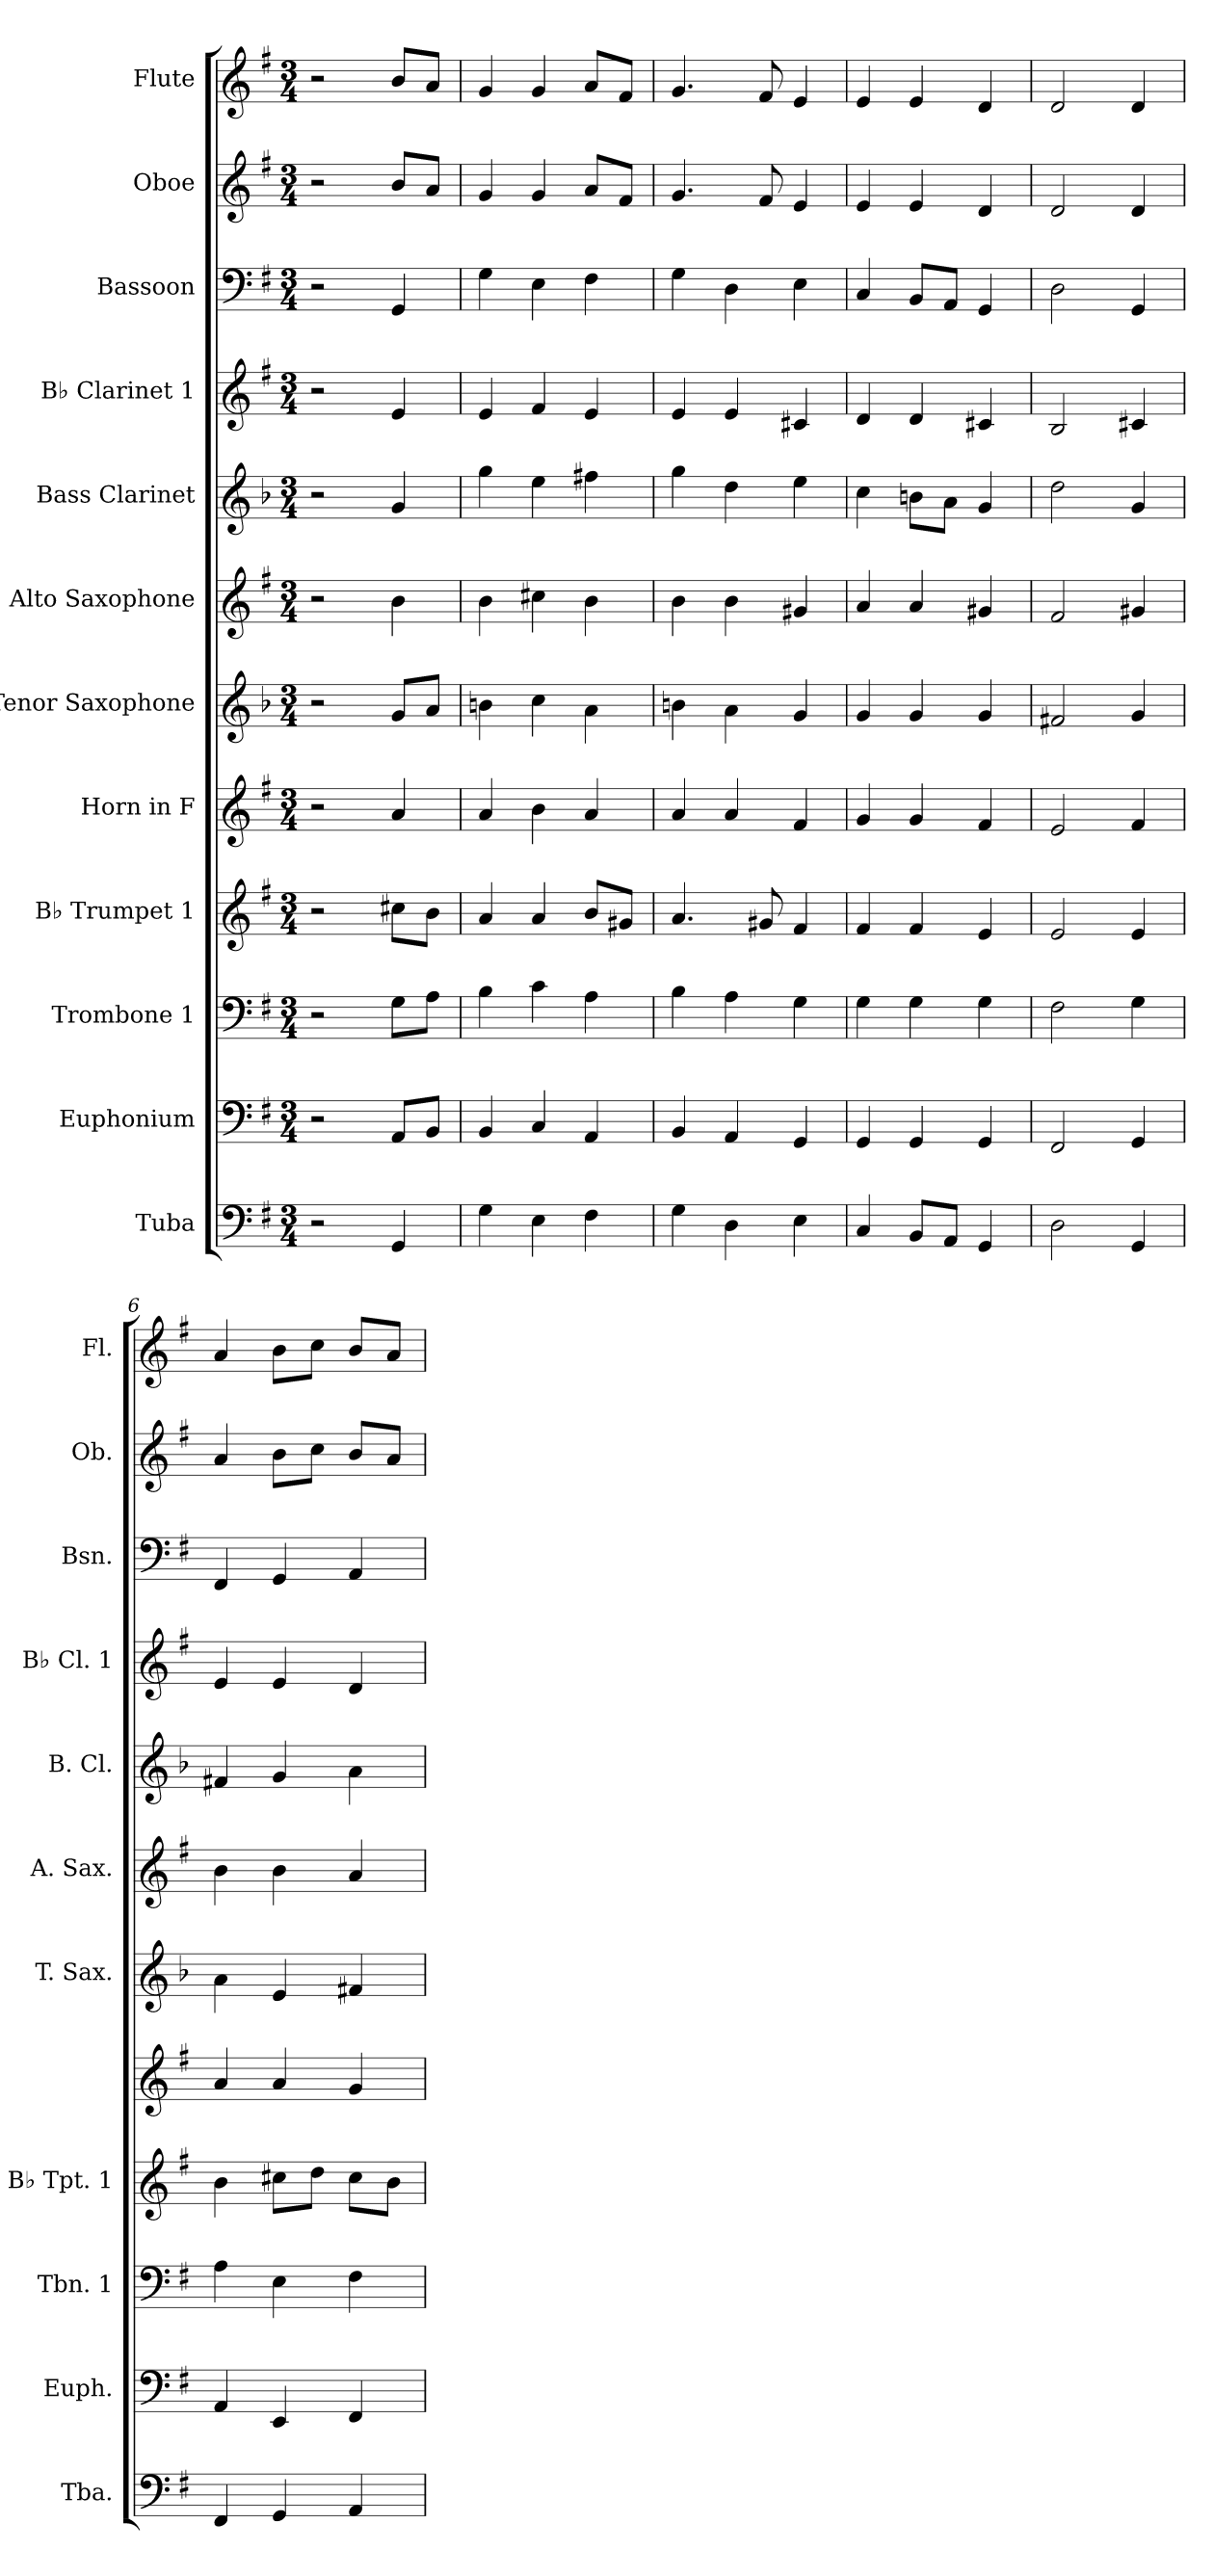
**kern	**kern	**kern	**kern	**kern	**kern	**kern	**kern	**kern	**kern	**kern	**kern
*part12	*part11	*part10	*part9	*part8	*part7	*part6	*part5	*part4	*part3	*part2	*part1
*staff12	*staff11	*staff10	*staff9	*staff8	*staff7	*staff6	*staff5	*staff4	*staff3	*staff2	*staff1
*I"Tuba	*I"Euphonium	*I"Trombone 1	*I"B♭ Trumpet 1	*I"Horn in F	*I"Tenor Saxophone	*I"Alto Saxophone	*I"Bass Clarinet	*I"B♭ Clarinet 1	*I"Bassoon	*I"Oboe	*I"Flute
*I'Tba.	*I'Euph.	*I'Tbn. 1	*I'B♭ Tpt. 1	*	*I'T. Sax.	*I'A. Sax.	*I'B. Cl.	*I'B♭ Cl. 1	*I'Bsn.	*I'Ob.	*I'Fl.
*clefF4	*clefF4	*clefF4	*clefG2	*clefG2	*clefG2	*clefG2	*clefG2	*clefG2	*clefF4	*clefG2	*clefG2
*	*	*	*ITrd1c2	*ITrd4c7	*ITrd8c14	*ITrd5c9	*ITrd8c14	*ITrd1c2	*	*	*
*k[f#]	*k[f#]	*k[f#]	*k[b-]	*k[]	*k[b-]	*k[b-e-]	*k[b-]	*k[b-]	*k[f#]	*k[f#]	*k[f#]
*M3/4	*M3/4	*M3/4	*M3/4	*M3/4	*M3/4	*M3/4	*M3/4	*M3/4	*M3/4	*M3/4	*M3/4
=1	=1	=1	=1	=1	=1	=1	=1	=1	=1	=1	=1
2r	2r	2r	2r	2r	2r	2r	2r	2r	2r	2r	2r
4GG/	8AA/L	8G\L	8bn\L	4d/	8G/L	4d\	4G/	4d/	4GG/	8b/L	8b/L
.	8BB/J	8A\J	8a\J	.	8A/J	.	.	.	.	8a/J	8a/J
=2	=2	=2	=2	=2	=2	=2	=2	=2	=2	=2	=2
4G\	4BB/	4B\	4g/	4d/	4Bn\	4d\	4g\	4d/	4G\	4g/	4g/
4E\	4C/	4c\	4g/	4e\	4c\	4en\	4e\	4e/	4E\	4g/	4g/
4F#\	4AA/	4A\	8a/L	4d/	4A\	4d\	4f#X\	4d/	4F#\	8a/L	8a/L
.	.	.	8f#X/J	.	.	.	.	.	.	8f#/J	8f#/J
=3	=3	=3	=3	=3	=3	=3	=3	=3	=3	=3	=3
4G\	4BB/	4B\	4.g/	4d/	4Bn\	4d\	4g\	4d/	4G\	4.g/	4.g/
4D\	4AA/	4A\	.	4d/	4A\	4d\	4d\	4d/	4D\	.	.
.	.	.	8f#X/	.	.	.	.	.	.	8f#/	8f#/
4E\	4GG/	4G\	4e/	4B/	4G/	4Bn/	4e\	4Bn/	4E\	4e/	4e/
=4	=4	=4	=4	=4	=4	=4	=4	=4	=4	=4	=4
4C/	4GG/	4G\	4e/	4c/	4G/	4c/	4c\	4c/	4C/	4e/	4e/
8BB/L	4GG/	4G\	4e/	4c/	4G/	4c/	8Bn\L	4c/	8BB/L	4e/	4e/
8AA/J	.	.	.	.	.	.	8A\J	.	8AA/J	.	.
4GG/	4GG/	4G\	4d/	4B/	4G/	4Bn/	4G/	4Bn/	4GG/	4d/	4d/
=5	=5	=5	=5	=5	=5	=5	=5	=5	=5	=5	=5
2D\	2FF#/	2F#\	2d/	2A/	2F#X/	2A/	2d\	2A/	2D\	2d/	2d/
4GG/	4GG/	4G\	4d/	4B/	4G/	4Bn/	4G/	4Bn/	4GG/	4d/	4d/
=6	=6	=6	=6	=6	=6	=6	=6	=6	=6	=6	=6
4FF#/	4AA/	4A\	4a\	4d/	4A\	4d\	4F#X/	4d/	4FF#/	4a/	4a/
4GG/	4EE/	4E\	8bn\L	4d/	4E/	4d\	4G/	4d/	4GG/	8b\L	8b\L
.	.	.	8cc\J	.	.	.	.	.	.	8cc\J	8cc\J
4AA/	4FF#/	4F#\	8b\L	4c/	4F#X/	4c/	4A\	4c/	4AA/	8b/L	8b/L
.	.	.	8a\J	.	.	.	.	.	.	8a/J	8a/J
=	=	=	=	=	=	=	=	=	=	=	=
*-	*-	*-	*-	*-	*-	*-	*-	*-	*-	*-	*-
